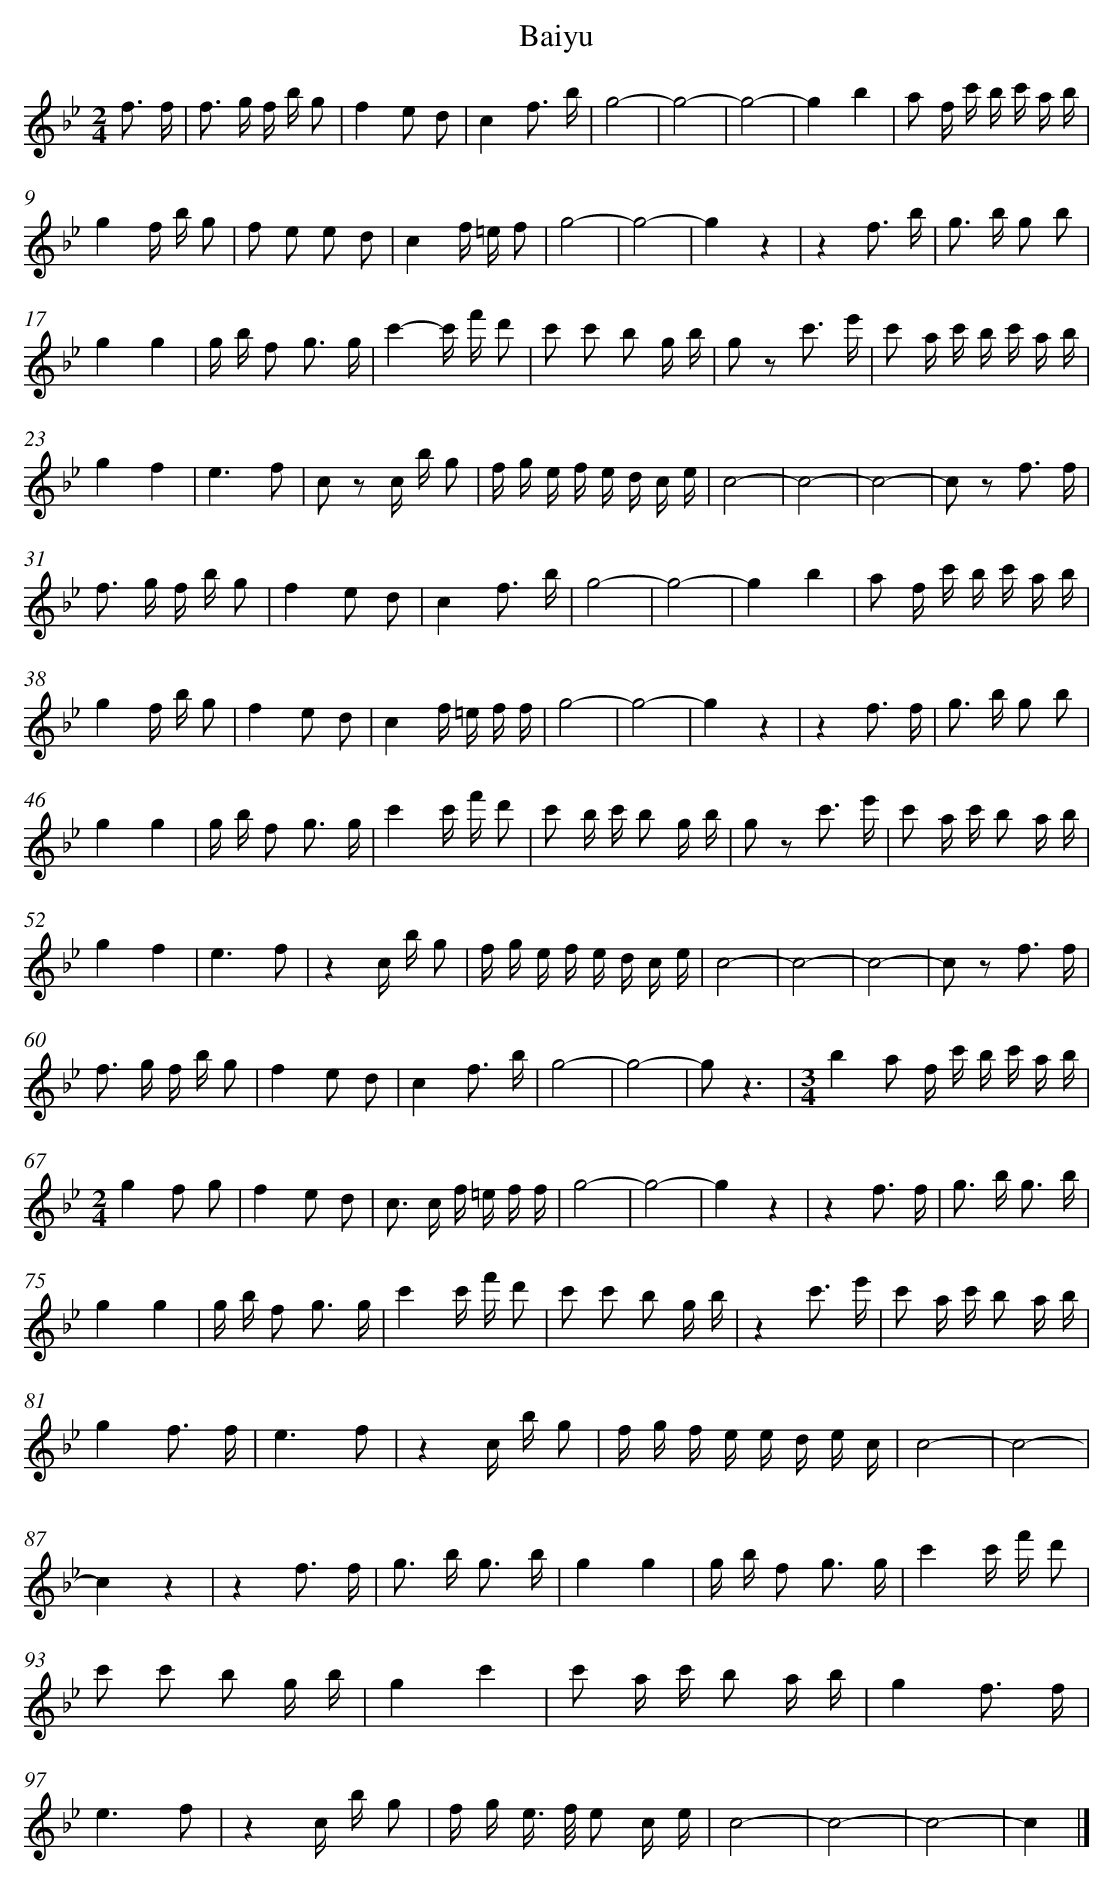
X:1
T: Baiyu
L: 1/16
M: 2/4
K: Bb
f3 f [I:setbarnb 1]|
f2> g2 f b g2 |
f4e2 d2 |
c4f3 b |
g8- |
g8- |
g8- |
g4b4 |
a2 f c' b c' a b |
g4f b g2 |
f2 e2 e2 d2 |
c4f =e f2 |
g8- |
g8- |
g4z4 |
z4f3 b |
g2> b2 g2 b2 |
g4g4 |
g b f2 g3 g |
c'4-c' f' d'2 |
c'2 c'2 b2 g b |
g2 z2 c'3 e' |
c'2 a c' b c' a b |
g4f4 |
e6f2 |
c2 z2 c b g2 |
f g e f e d c e |
c8- |
c8- |
c8- |
c2 z2 f3 f |
f2> g2 f b g2 |
f4e2 d2 |
c4f3 b |
g8- |
g8- |
g4b4 |
a2 f c' b c' a b |
g4f b g2 |
f4e2 d2 |
c4f =e f f |
g8- |
g8- |
g4z4 |
z4f3 f |
g2> b2 g2 b2 |
g4g4 |
g b f2 g3 g |
c'4c' f' d'2 |
c'2 b c' b2 g b |
g2 z2 c'3 e' |
c'2 a c' b2 a b |
g4f4 |
e6f2 |
z4c b g2 |
f g e f e d c e |
c8- |
c8- |
c8- |
c2 z2 f3 f |
f2> g2 f b g2 |
f4e2 d2 |
c4f3 b |
g8- |
g8- |
g2z6 |
[M:3/4]b4a2 f c' b c' a b |
[M:2/4]g4f2 g2 |
f4e2 d2 |
c2> c2 f =e f f |
g8- |
g8- |
g4z4 |
z4f3 f |
g2> b2 g3 b |
g4g4 |
g b f2 g3 g |
c'4c' f' d'2 |
c'2 c'2 b2 g b |
z4c'3 e' |
c'2 a c' b2 a b |
g4f3 f |
e6f2 |
z4c b g2 |
f g f e e d e c |
c8- |
c8- |
c4z4 |
z4f3 f |
g2> b2 g3 b |
g4g4 |
g b f2 g3 g |
c'4c' f' d'2 |
c'2 c'2 b2 g b |
g4c'4 |
c'2 a c' b2 a b |
g4f3 f |
e6f2 |
z4c b g2 |
f g e> f e2 c e |
c8- |
c8- |
c8- |
c4 |]
